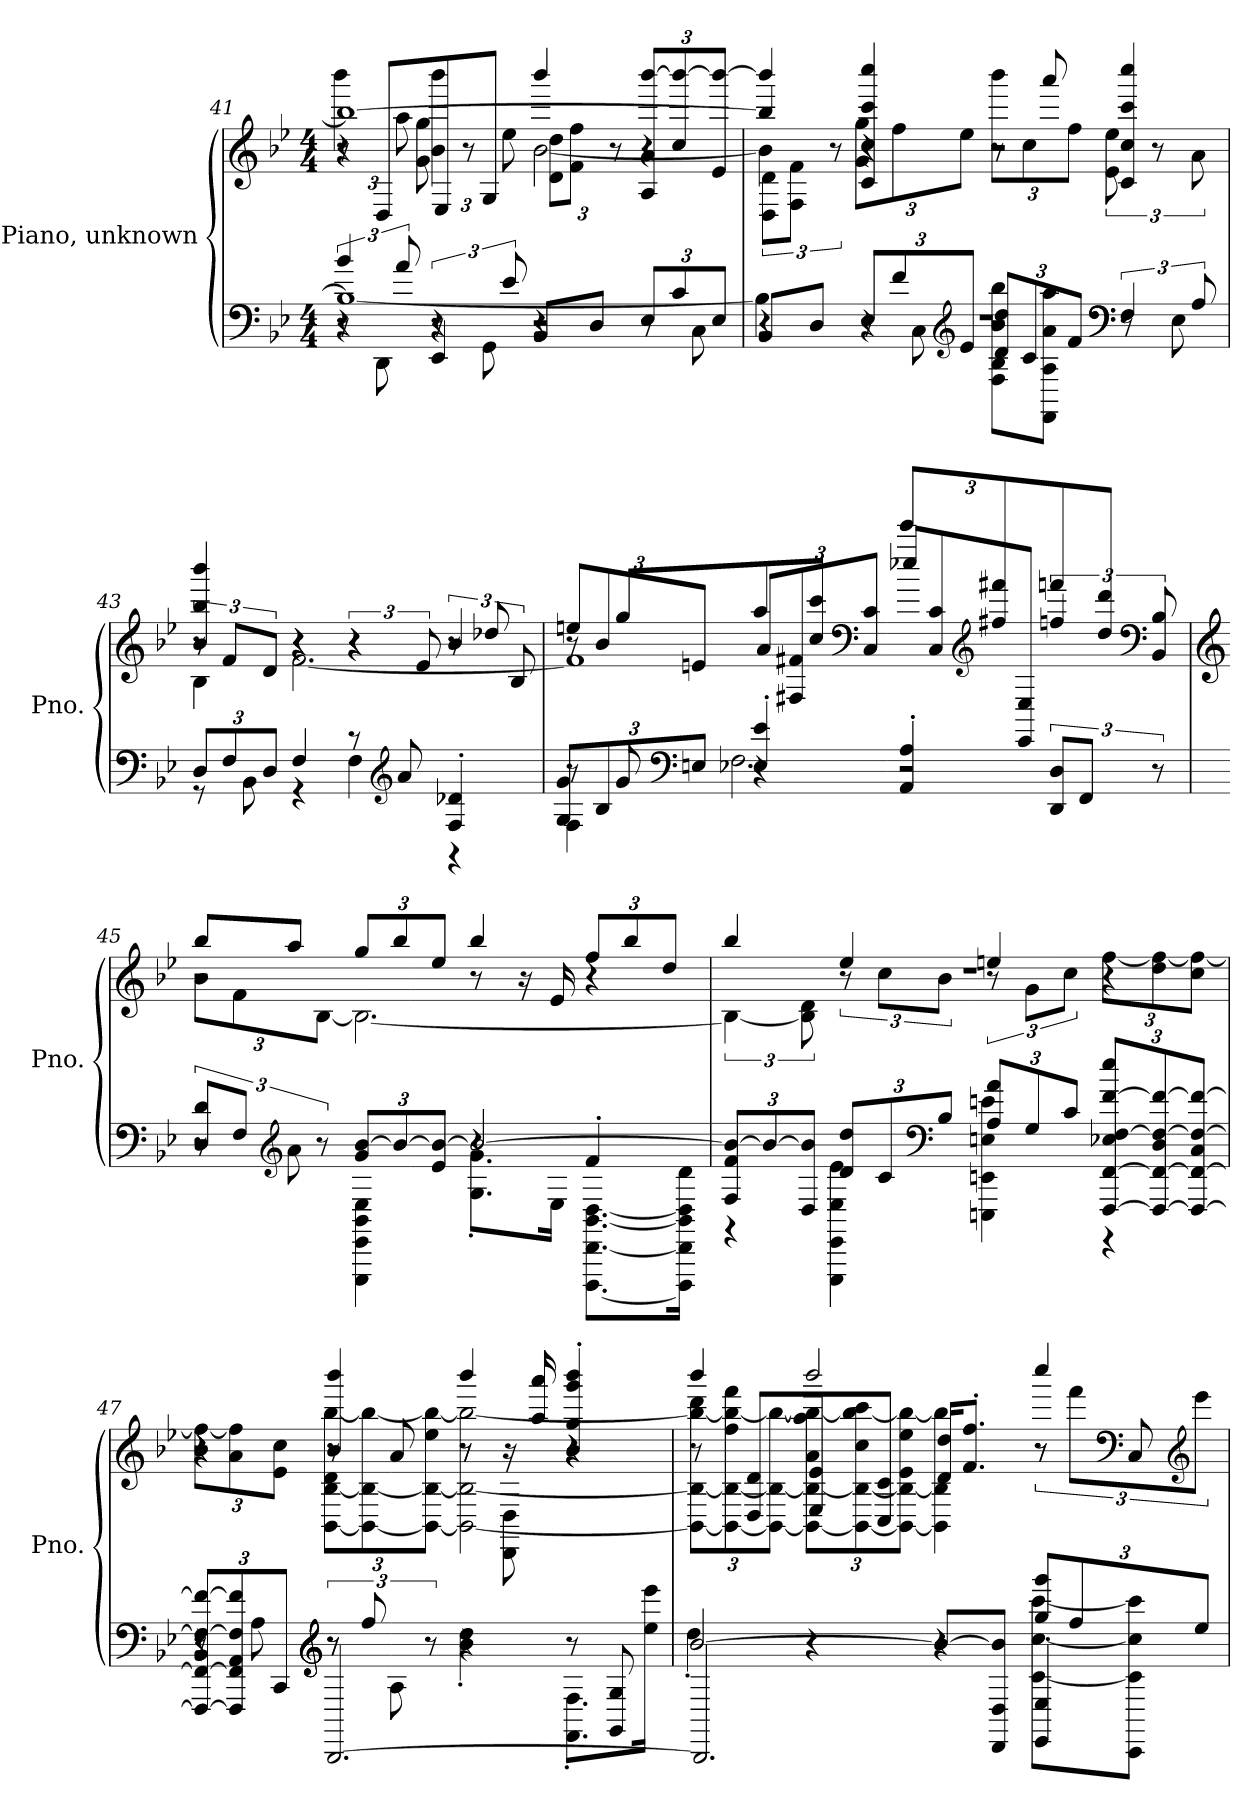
**kern	**kern
*part1	*part1
*staff2	*staff1
*I"Piano, unknown	*
*I'Pno.	*
*clefF4	*clefG2
*k[b-e-]	*k[b-e-]
*M4/4	*M4/4
=41	=41
*^	*^
*	*^	*	*^
*	*	*^	*	*	*^
4b-/	8r	6r	1B-_	1bb-_	4bbb-\	8r	6r
.	8DD\	.	.	.	.	8D/L	.
.	.	12a/	.	.	.	.	12aa\
4r	8r	6EE-/	.	.	4b-\ 4bbb-\	8E-/	12g\ 12gg\
.	.	.	.	.	.	.	12r
.	8GG\	.	.	.	.	8G/J	.
.	.	12e-/	.	.	.	.	12ee-\
2r	4r	8BB-/L	.	.	[2b-\	4bbb-/	12d\ 12dd\L
.	.	.	.	.	.	.	12f\ 12ff\J
.	.	8D/J	.	.	.	.	.
.	.	.	.	.	.	.	12r
*	*	*Xbrackettup	*	*	*	*Xbrackettup	*
.	8r	12E-/L	.	.	.	12A/ 12a/ [12bbb-/L	4r
.	.	12c/	.	.	.	12cc/ 12bbb-/_	.
.	8C\	.	.	.	.	.	.
.	.	12E-/J	.	.	.	12e-/ 12bbb-/_J	.
!!LO:LB:g=z	!!	!!	!!
=42	=42	=42	=42	=42	=42	=42	=42
*	*	*	*	*	*	*	*brackettup
1r	4r	8BB-/L	4B-\]	4bb-/]	4b-\]	4bbb-/]	12D\ 12d\L
.	.	.	.	.	.	.	12F\ 12f\J
.	.	8D/J	.	.	.	.	.
.	.	.	.	.	.	.	12r
*	*	*	*	*	*	*	*Xbrackettup
.	8r	12E-/L	4r	4r	4r	4c/ 4cc/ 4ccc/ 4cccc/	12g\ 12gg\L
.	.	12f/	.	.	.	.	12ff\
.	8C\	.	.	.	.	.	.
*clefG2	*	*	*	*	*	*	*
.	.	12e-/J	.	.	.	.	12ee-\J
.	8F\ 8B-\ 8b-\ 8bb-\L	12d/ 12dd/L	2r	2r	2r	8r	12bbb-\L
.	.	12c/	.	.	.	.	12cc\
.	8FF\ 8A\ 8a\ 8aa\J	.	.	.	.	8aaa/	.
.	.	12f/J	.	.	.	.	12ff\J
*clefF4	*	*	*	*	*	*	*
*	*	*brackettup	*	*	*	*	*brackettup
.	8r	6F/	.	.	.	4c/ 4cc/ 4ccc/ 4cccc/	12e-\ 12ee-\
.	.	.	.	.	.	.	12r
.	8E-\	.	.	.	.	.	.
.	.	12A/	.	.	.	.	12a\
*v	*v	*v	*v	*	*	*	*
*	*v	*v	*v	*v
=43	=43
*Xbrackettup	*
*^	*^
*	*	*	*^
12D/L	8r	4b-/ 4bb-/ 4bbb-/	4B-\	12r
12F/	.	.	.	12f/L
.	8BB-\	.	.	.
12D/J	.	.	.	12d/J
4F/	4r	4r	[2.f\	4r
8r	4F\	4r	.	6r
*clefG2	*	*	*	*
8a/	.	.	.	.
.	.	.	.	12e-/
4F/' 4d-X/'	4r	8r	.	6b-/
.	.	8dd-X/	.	.
.	.	.	.	12B-/
!!LO:LB:g=z	!!	!!
=44	=44	=44	=44	=44
*	*^	*	*	*
*	*	*	*	*	*Xbrackettup
8r	4F\	12G/ 12g/L	8r	1f]	12een/L
.	.	12B-/	.	.	12b-/
8g/	.	.	8gg/L	.	.
*clefF4	*	*	*	*	*
.	.	12En/J	.	.	12en/J
4E-X/' 4e-/'	2.F\	4r	8aa/	.	12a/L
.	.	.	.	.	12F#X/ 12f#X/
.	.	.	8cc/ 8ccc/J	.	.
*	*	*	*clefF4	*	*
.	.	.	.	.	12C/ 12c/J
2r	.	4AA/' 4A/'	8eee-/L	.	12ee-X/L
.	.	.	.	.	12C/ 12c/
*	*	*	*clefG2	*	*
.	.	.	8ff#X/ 8fff#X/	.	.
.	.	.	.	.	12EE-/ 12E-/J
*	*	*brackettup	*	*	*brackettup
.	.	12DD/ 12D/L	8fffn/	.	6ffn/
.	.	12FF/J	.	.	.
.	.	.	8dd/ 8ddd/J	.	.
*	*	*	*clefF4	*	*
.	.	12r	.	.	12BB-/ 12B-/
!!LO:LB:g=z	!!	!!
=45	=45	=45	=45	=45	=45
*	*	*	*clefG2	*	*
*	*	*	*	*Xbrackettup	*
12D/ 12d/L	8r	2r	2r	12b-\L	8bb-/L
12F/J	.	.	.	12f\	.
*clefG2	*	*	*	*	*
.	8a\	.	.	.	8aa/J
12r	.	.	.	[12B-\J	.
*Xbrackettup	*	*	*	*	*
12g/ [12b-/L	4EEE-\ 4EE-\ 4BB-\ 4E-\	.	.	2.B-\_	12gg/L
12b-/_	.	.	.	.	12bb-/
12e-/ 12b-/_J	.	.	.	.	12ee-/J
2b-/_	8.G\' 8.g\'L	4r	4bb-/	.	8r
.	.	.	.	.	16r
.	16E-\Jk	.	.	.	16e-/
.	[8.DDD\ [8.DD\ [8.BB-\ [8.D\L	4f'/	4r	.	12ff/L
.	.	.	.	.	12bb-/
.	.	.	.	.	12dd/J
.	16DDD\] 16DD\] 16BB-\] 16D\] 16d\Jk	.	.	.	.
*	*v	*v	*	*	*
=46	=46	=46	=46	=46
*	*	*	*brackettup	*
12F/ 12f/ 12b-/_L	4r	1r	6B-\_	4bb-/
12b-/_	.	.	.	.
12D/ 12b-/]J	.	.	12B-\] 12d\	.
12d/ 12dd/L	4EEE-\ 4EE-\ 4E-\ 4e-\	.	12r	4ee-/
12c/	.	.	12cc\L	.
*clefF4	*	*	*	*
12B-/J	.	.	12b-\J	.
12A/ 12a/L	4EEEn\ 4EEn\ 4En\ 4en\	.	12r	4een/
12G/	.	.	12g\L	.
12c/J	.	.	12cc\J	.
*	*	*	*Xbrackettup	*
[12FFF/ [12FF/ 12E-X/ [12F/ [12f/ 12ee-/L	4r	.	[12ff\L	4r
12FFF/_ 12FF/_ 12D/ 12F/_ 12f/_	.	.	12dd\ 12ff\_	.
12FFF/_ 12FF/_ 12C/ 12F/_ 12f/_J	.	.	12cc\ 12ff\_J	.
!!LO:PB:g=z
=47	=47	=47	=47	=47
*	*^	*	*	*^
12FFF/_ 12FF/_ 12BB-/ 12F/_ 12f/_L	8r	4r	4r	12b-\ 12ff\_L	4r	2r
12FFF/] 12FF/] 12AA/ 12F/] 12f/]	.	.	.	12a\ 12ff\]	.	.
.	8A\	.	.	.	.	.
12CC/J	.	.	.	12e-\ 12cc\J	.	.
*clefG2	*	*	*	*	*	*
*brackettup	*	*	*	*	*	*
12r	8r	[2.BBB-/	4b-/ 4bbb-/	[12BB-\ [12B-\ 12d\ [12bb-\L	8r	.
12ff/	.	.	.	12BB-\_ 12B-\_ 12bb-\_	.	.
.	8A\	.	.	.	8a/	.
12r	.	.	.	12BB-\_ 12B-\_ 12ee-\ 12bb-\_J	.	.
4r	4b-\' 4dd\'	.	4bbb-/	2BB-\_ 2B-\_ 2bb-\_	8r	8r
.	.	.	.	.	16r	8DD\ 8D\
.	.	.	.	.	16aa/ 16aaa/	.
8r	8.FF\' 8.F\'L	.	4r	.	4b-/' 4gg/' 4ggg/' 4bbb-/'	4r
8GG/ 8G/	.	.	.	.	.	.
.	16ee-\ 16eee-\Jk	.	.	.	.	.
*	*	*	*	*	*v	*v
!!LO:LB:g=z
=48	=48	=48	=48	=48	=48
[2b-/	4dd'\	2.BBB-/]	4bbb-/	12BB-\_ 12B-\_ 12bb-\_ 12ddd\L	8r
.	.	.	.	12BB-\_ 12B-\_ 12ff\ 12bb-\_ 12fff\	.
.	.	.	.	.	8D/ 8d/L
.	.	.	.	12BB-\_ 12B-\_ 12bb-\_J	.
.	4r	.	2bbb-/	12BB-\_ 12B-\_ 12a\ 12aa\ 12bb-\_L	8E-/ 8e-/
.	.	.	.	12BB-\_ 12B-\_ 12cc\ 12bb-\_ 12ccc\	.
.	.	.	.	.	8C/ 8c/J
.	.	.	.	12BB-\_ 12B-\_ 12e-\ 12ee-\ 12bb-\_J	.
8b-/L_	4r	.	.	4BB-\] 4B-\] 4bb-\]	16d/ 16dd/KL
.	.	.	.	.	8.f/' 8.ff/'J
8DD/ 8D/ 8b-/]J	.	.	.	.	.
*Xbrackettup	*	*	*	*brackettup	*
12gg/ 12ggg/L	[8c\ [8cc\ [8ccc\L	4EE-/' 4E-/'	4cccc/	12r	8r
12ff/	.	.	.	12fff\L	.
*	*	*	*clefF4	*	*
.	8CC\ 8c\] 8cc\] 8ccc\]J	.	.	.	8C/
*	*	*	*clefG2	*	*
12ee-/J	.	.	.	12eee-\J	.
*v	*v	*v	*	*	*
*	*v	*v	*v
=	=
*-	*-
